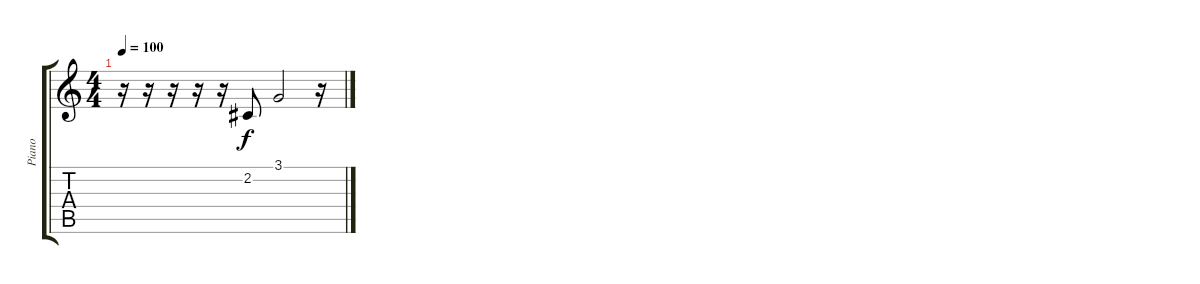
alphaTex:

\track ("Piano" "Piano") {instrument acousticgrandpiano}
\staff {score tabs}
\tuning (E4 B3 G3 D3 A2 E2) {hide}
\ts (4 4)
\tempo 100
\clef g2
\ks c
r.16{dy f} r.16 r.16 r.16 r.16 2.2.8 3.1.2 r.16
